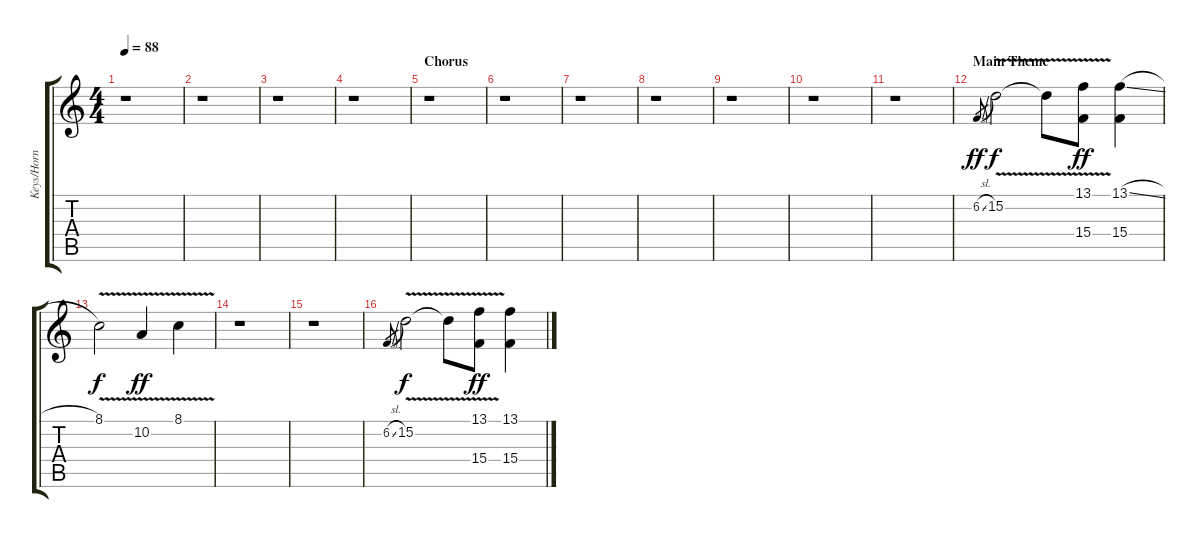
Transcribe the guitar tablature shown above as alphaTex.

\track ("Keys/Horn" "Keys/Horn") {instrument englishhorn}
\staff {score tabs}
\tuning (E4 B3 G3 D3 A2 E2) {hide}
\ts (4 4)
\tempo 88
\clef g2
\ks c
r.1{dy ff} |
r.1 |
r.1 |
r.1 |
\section ("" "Chorus")
r.1 |
r.1 |
r.1 |
r.1 |
r.1 |
r.1 |
r.1 |
\section ("" "Main Theme")
6.2{sl}.8{gr} 15.2{v}.2{dy f} 15.2{t}.8 (13.1{v} 15.4).8{dy ff} (13.1{sl} 15.4).4 |
8.1{v}.2{dy f} 10.2{v}.4{dy ff} 8.1{v}.4 |
r.1 |
r.1 |
6.2{sl}.8{gr} 15.2{v}.2{dy f} 15.2{t}.8 (13.1{v} 15.4).8{dy ff} (13.1{sl} 15.4).4
